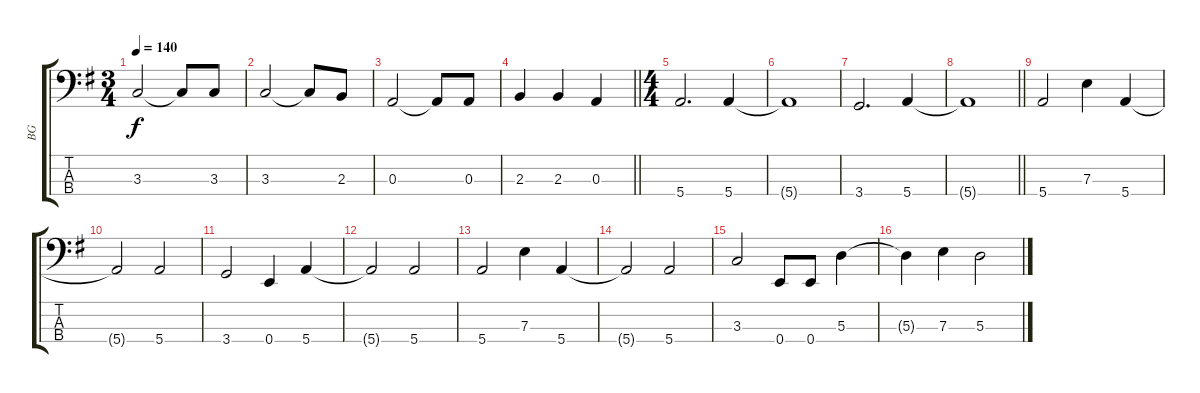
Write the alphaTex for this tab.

\track ("BG" "BG") {instrument electricbasspick}
\staff {score tabs}
\tuning (G2 D2 A1 E1) {hide}
\ts (3 4)
\tempo 140
\clef f4
\ks eminor
3.3.2{dy f} 3.3{t}.8 3.3.8 |
3.3.2 3.3{t}.8 2.3.8 |
0.3.2 0.3{t}.8 0.3.8 |
\barLineRight lightlight
2.3.4 2.3.4 0.3.4 |
\ts (4 4)
5.4.2{d} 5.4.4 |
5.4{t}.1 |
3.4.2{d} 5.4.4 |
\barLineRight lightlight
5.4{t}.1 |
5.4.2 7.3.4 5.4.4 |
5.4{t}.2 5.4.2 |
3.4.2 0.4.4 5.4.4 |
5.4{t}.2 5.4.2 |
5.4.2 7.3.4 5.4.4 |
5.4{t}.2 5.4.2 |
3.3.2 0.4.8 0.4.8 5.3.4 |
5.3{t}.4 7.3.4 5.3.2
